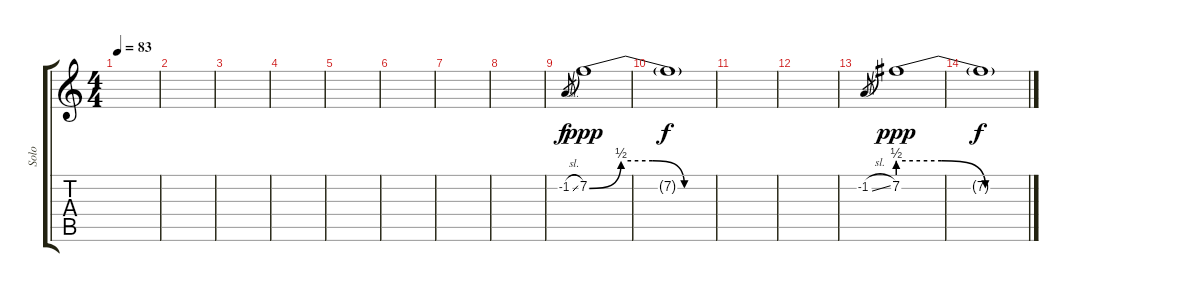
\track ("Solo" "Solo") {instrument distortionguitar}
\staff {score tabs}
\tuning (Eb4 Bb3 Gb3 Db3 Ab2 Eb2) {hide}
\ts (4 4)
\tempo 83
\clef g2
\ks c
|
|
|
|
|
|
|
|
-1.2{sl}.8{gr} 7.2{be (custom 0 0 15 2 30 2 45 0 60 0)}.1{dy ppp} |
7.2{t}.1{dy f} |
|
|
-1.2{sl}.8{gr} 7.2{be (custom 0 2 20 2 40 0 60 0)}.1{dy ppp} |
7.2{t}.1{dy f}
